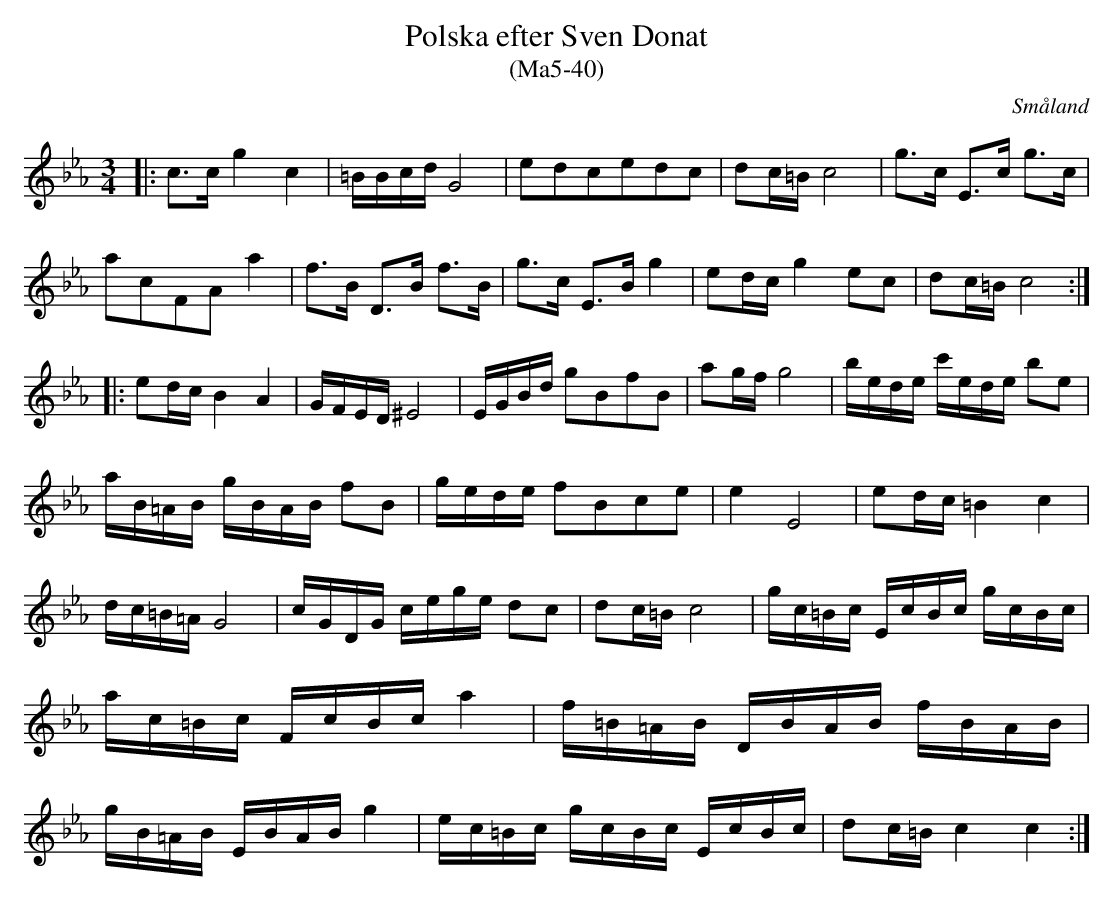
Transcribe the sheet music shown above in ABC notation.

X:1
T:Polska efter Sven Donat
T:(Ma5-40)
O:Småland
M:3/4
L:1/16
K:Cm
|: c2>c2 g4 c4 | =BBcd G8 | e2d2c2e2d2c2 | d2c=B c8 | g2>c2 E2>c2 g2>c2 | a2c2F2A2 a4 | f2>B2 D2>B2 f2>B2 | g2>c2 E2>B2 g4 | e2dc g4 e2c2 | d2c=B c8 :| |: e2dc B4 A4 | GFED ^E8 | EGBd g2B2f2B2 | a2gf g8 | bede c'ede b2e2 | aB=AB gBAB f2B2 | gede f2B2c2e2 | e4 E8 | e2dc =B4 c4 | dc=B=A G8 | cGDG cege d2c2 | d2c=B c8 | gc=Bc EcBc gcBc | ac=Bc FcBc a4 | f=B=AB DBAB fBAB | gB=AB EBAB g4 | ec=Bc gcBc EcBc | d2c=B c4 c4 :|
